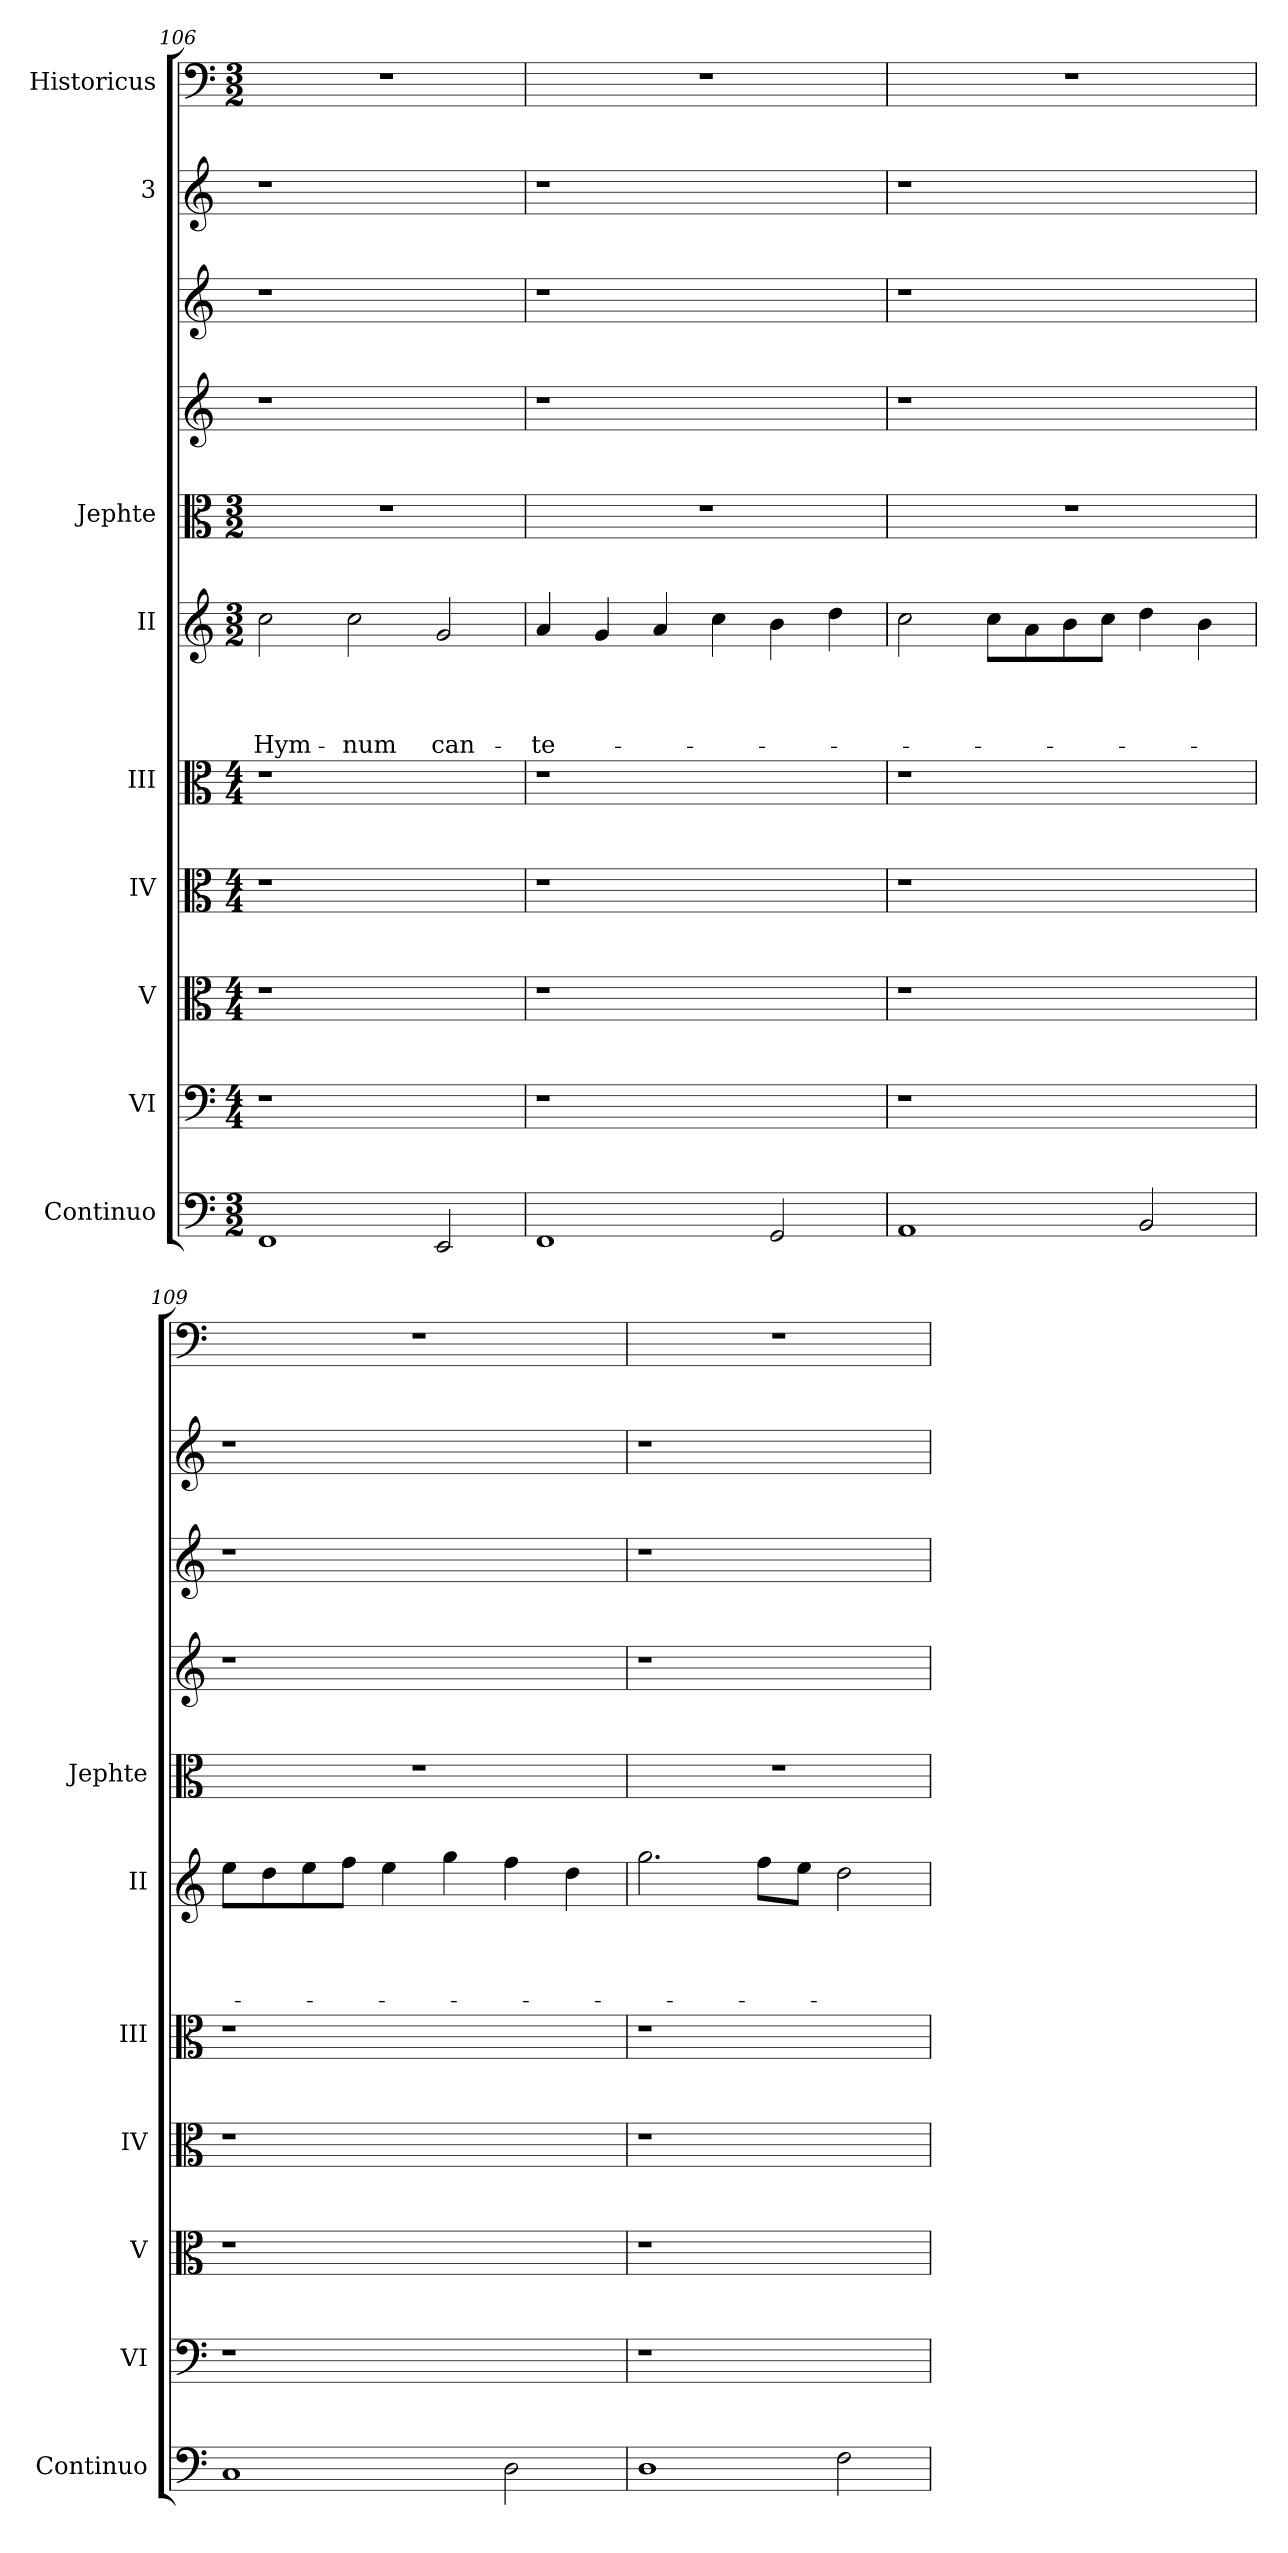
**kern	**kern	**kern	**kern	**kern	**kern	**text	**text	**text	**text	**kern	**kern	**kern	**kern	**kern
*part11	*part10	*part9	*part8	*part7	*part6	*part6	*part6	*part6	*part6	*part5	*part4	*part3	*part2	*part1
*staff11	*staff10	*staff9	*staff8	*staff7	*staff6	*staff6	*staff6	*staff6	*staff6	*staff5	*staff4	*staff3	*staff2	*staff1
*I"Continuo	*I"VI	*I"V	*I"IV	*I"III	*I"II	*	*	*	*	*I"Jephte	*	*	*I"3	*I"Historicus
*I'Continuo	*I'VI	*I'V	*I'IV	*I'III	*I'II	*	*	*	*	*I'Jephte	*	*	*	*
*clefF4	*clefF4	*clefC3	*clefC3	*clefC3	*clefG2	*	*	*	*	*clefC3	*clefG2	*clefG2	*clefG2	*clefF4
*k[]	*k[]	*k[]	*k[]	*k[]	*k[]	*	*	*	*	*k[]	*k[]	*k[]	*k[]	*k[]
*C:	*C:	*C:	*C:	*C:	*C:	*	*	*	*	*C:	*C:	*C:	*C:	*C:
*M3/2	*M4/4	*M4/4	*M4/4	*M4/4	*M3/2	*	*	*	*	*M3/2	*	*	*	*M3/2
=106	=106	=106	=106	=106	=106	=106	=106	=106	=106	=106	=106	=106	=106	=106
!	!	!	!	!	!	!	!	!	!LO:LY:b	!	!	!	!	!
1FF	1r	1r	1r	1r	2cc\	.	.	.	Hym-	1.r	1r	1r	1r	1.r
!	!	!	!	!	!	!	!	!	!LO:LY:b	!	!	!	!	!
.	.	.	.	.	2cc\	.	.	.	-num	.	.	.	.	.
!	!	!	!	!	!	!	!	!	!LO:LY:b	!	!	!	!	!
2EE/	2ryy	2ryy	2ryy	2ryy	2g/	.	.	.	can-	.	2ryy	2ryy	2ryy	.
=107	=107	=107	=107	=107	=107	=107	=107	=107	=107	=107	=107	=107	=107	=107
!	!	!	!	!	!	!	!	!	!LO:LY:b	!	!	!	!	!
1FF	1r	1r	1r	1r	4a/	.	.	.	-te-	1.r	1r	1r	1r	1.r
.	.	.	.	.	4g/	.	.	.	.	.	.	.	.	.
.	.	.	.	.	4a/	.	.	.	.	.	.	.	.	.
.	.	.	.	.	4cc\	.	.	.	.	.	.	.	.	.
2GG/	2ryy	2ryy	2ryy	2ryy	4b\	.	.	.	.	.	2ryy	2ryy	2ryy	.
.	.	.	.	.	4dd\	.	.	.	.	.	.	.	.	.
!!LO:LB:g=z
=108	=108	=108	=108	=108	=108	=108	=108	=108	=108	=108	=108	=108	=108	=108
1AA	1r	1r	1r	1r	2cc\	.	.	.	.	1.r	1r	1r	1r	1.r
.	.	.	.	.	8cc\L	.	.	.	.	.	.	.	.	.
.	.	.	.	.	8a\	.	.	.	.	.	.	.	.	.
.	.	.	.	.	8b\	.	.	.	.	.	.	.	.	.
.	.	.	.	.	8cc\J	.	.	.	.	.	.	.	.	.
2BB/	2ryy	2ryy	2ryy	2ryy	4dd\	.	.	.	.	.	2ryy	2ryy	2ryy	.
.	.	.	.	.	4b\	.	.	.	.	.	.	.	.	.
=109	=109	=109	=109	=109	=109	=109	=109	=109	=109	=109	=109	=109	=109	=109
1C	1r	1r	1r	1r	8ee\L	.	.	.	.	1.r	1r	1r	1r	1.r
.	.	.	.	.	8dd\	.	.	.	.	.	.	.	.	.
.	.	.	.	.	8ee\	.	.	.	.	.	.	.	.	.
.	.	.	.	.	8ff\J	.	.	.	.	.	.	.	.	.
.	.	.	.	.	4ee\	.	.	.	.	.	.	.	.	.
.	.	.	.	.	4gg\	.	.	.	.	.	.	.	.	.
2D\	2ryy	2ryy	2ryy	2ryy	4ff\	.	.	.	.	.	2ryy	2ryy	2ryy	.
.	.	.	.	.	4dd\	.	.	.	.	.	.	.	.	.
=110	=110	=110	=110	=110	=110	=110	=110	=110	=110	=110	=110	=110	=110	=110
1D	1r	1r	1r	1r	2.gg\	.	.	.	.	1.r	1r	1r	1r	1.r
.	.	.	.	.	8ff\L	.	.	.	.	.	.	.	.	.
.	.	.	.	.	8ee\J	.	.	.	.	.	.	.	.	.
2F\	2ryy	2ryy	2ryy	2ryy	2dd\	.	.	.	.	.	2ryy	2ryy	2ryy	.
=	=	=	=	=	=	=	=	=	=	=	=	=	=	=
*-	*-	*-	*-	*-	*-	*-	*-	*-	*-	*-	*-	*-	*-	*-
